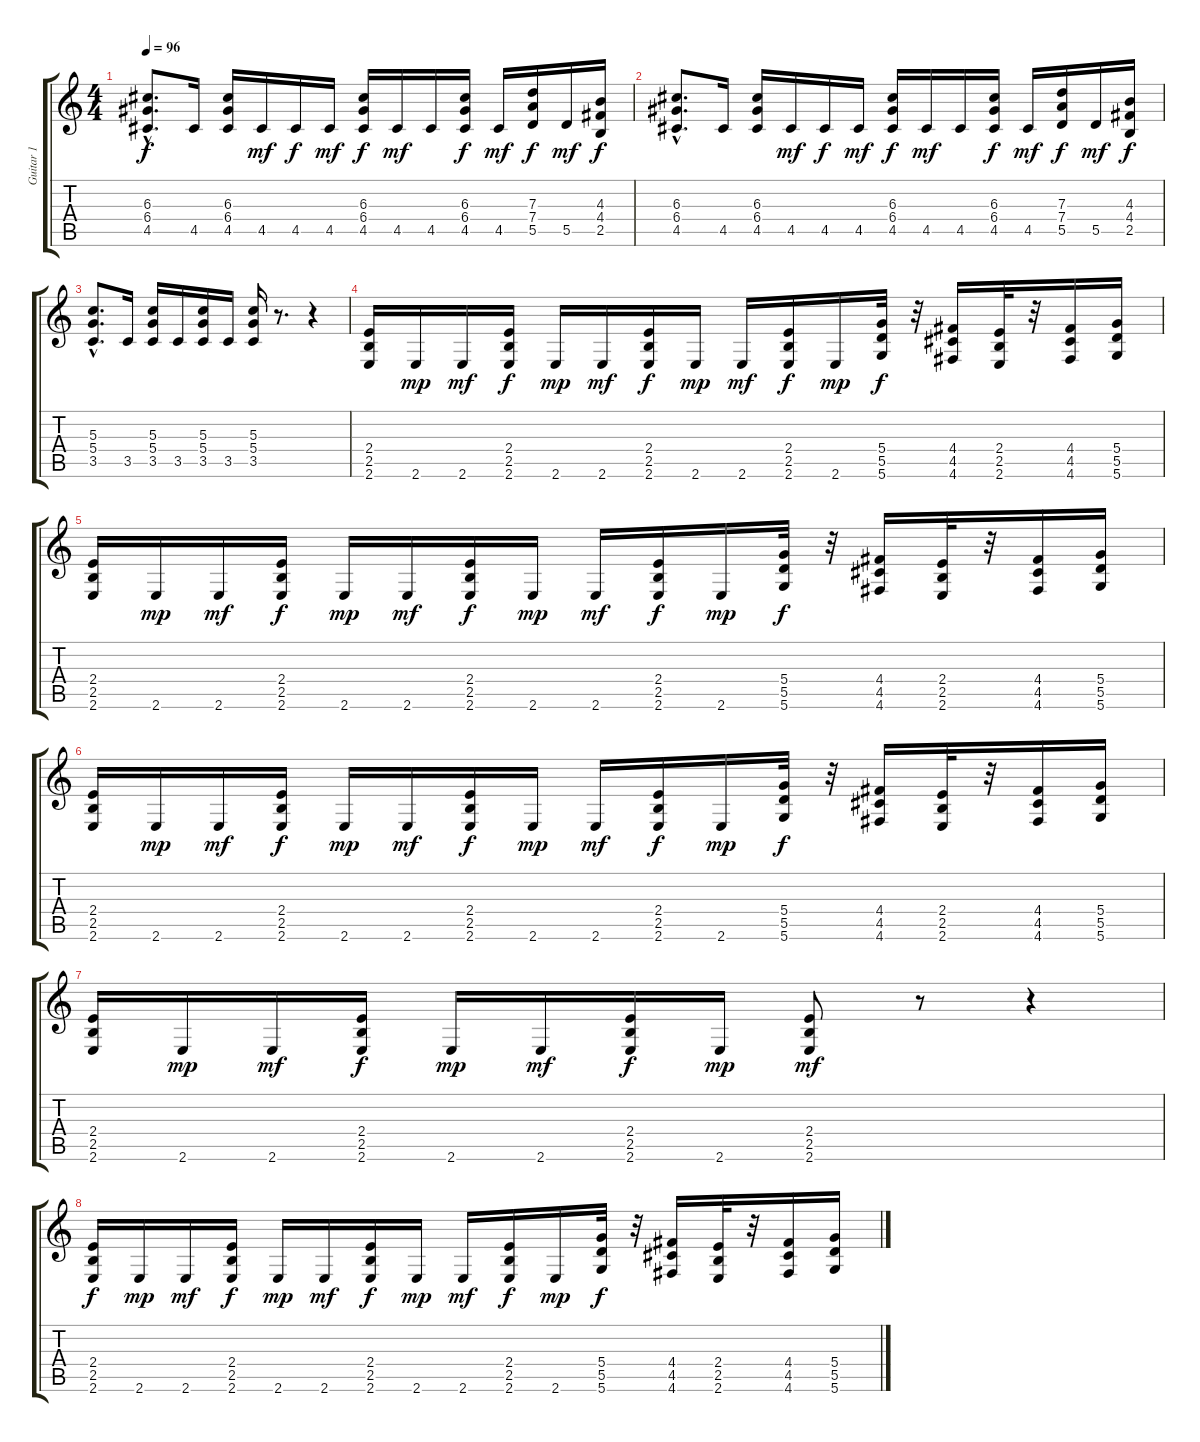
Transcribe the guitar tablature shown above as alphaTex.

\track ("Guitar 1" "Guitar 1") {instrument distortionguitar}
\staff {score tabs}
\tuning (E4 B3 G3 D3 A2 D2) {hide}
\ts (4 4)
\tempo 96
\clef g2
\ks c
(6.3{hac} 6.4{hac} 4.5{hac}).8{d dy f} 4.5.16 (6.3 6.4 4.5).16 4.5.16{dy mf} 4.5.16{dy f} 4.5.16{dy mf} (6.3 6.4 4.5).16{dy f} 4.5.16{dy mf} 4.5.16 (6.3 6.4 4.5).16{dy f} 4.5.16{dy mf} (7.3 7.4 5.5).16{dy f} 5.5.16{dy mf} (4.3 4.4 2.5).16{dy f} |
(6.3{hac} 6.4{hac} 4.5{hac}).8{d} 4.5.16 (6.3 6.4 4.5).16 4.5.16{dy mf} 4.5.16{dy f} 4.5.16{dy mf} (6.3 6.4 4.5).16{dy f} 4.5.16{dy mf} 4.5.16 (6.3 6.4 4.5).16{dy f} 4.5.16{dy mf} (7.3 7.4 5.5).16{dy f} 5.5.16{dy mf} (4.3 4.4 2.5).16{dy f} |
(5.3{hac} 5.4{hac} 3.5{hac}).8{d} 3.5.16 (5.3 5.4 3.5).16 3.5.16 (5.3 5.4 3.5).16 3.5.16 (5.3 5.4 3.5).16 r.8{d} r.4 |
(2.4 2.5 2.6).16 2.6.16{dy mp} 2.6.16{dy mf} (2.4 2.5 2.6).16{dy f} 2.6.16{dy mp} 2.6.16{dy mf} (2.4 2.5 2.6).16{dy f} 2.6.16{dy mp} 2.6.16{dy mf} (2.4 2.5 2.6).16{dy f} 2.6.16{dy mp} (5.4 5.5 5.6).32{dy f} r.32 (4.4 4.5 4.6).16 (2.4 2.5 2.6).32 r.32 (4.4 4.5 4.6).16 (5.4 5.5 5.6).16 |
(2.4 2.5 2.6).16 2.6.16{dy mp} 2.6.16{dy mf} (2.4 2.5 2.6).16{dy f} 2.6.16{dy mp} 2.6.16{dy mf} (2.4 2.5 2.6).16{dy f} 2.6.16{dy mp} 2.6.16{dy mf} (2.4 2.5 2.6).16{dy f} 2.6.16{dy mp} (5.4 5.5 5.6).32{dy f} r.32 (4.4 4.5 4.6).16 (2.4 2.5 2.6).32 r.32 (4.4 4.5 4.6).16 (5.4 5.5 5.6).16 |
(2.4 2.5 2.6).16 2.6.16{dy mp} 2.6.16{dy mf} (2.4 2.5 2.6).16{dy f} 2.6.16{dy mp} 2.6.16{dy mf} (2.4 2.5 2.6).16{dy f} 2.6.16{dy mp} 2.6.16{dy mf} (2.4 2.5 2.6).16{dy f} 2.6.16{dy mp} (5.4 5.5 5.6).32{dy f} r.32 (4.4 4.5 4.6).16 (2.4 2.5 2.6).32 r.32 (4.4 4.5 4.6).16 (5.4 5.5 5.6).16 |
(2.4 2.5 2.6).16 2.6.16{dy mp} 2.6.16{dy mf} (2.4 2.5 2.6).16{dy f} 2.6.16{dy mp} 2.6.16{dy mf} (2.4 2.5 2.6).16{dy f} 2.6.16{dy mp} (2.4 2.5 2.6).8{dy mf} r.8 r.4 |
(2.4 2.5 2.6).16{dy f} 2.6.16{dy mp} 2.6.16{dy mf} (2.4 2.5 2.6).16{dy f} 2.6.16{dy mp} 2.6.16{dy mf} (2.4 2.5 2.6).16{dy f} 2.6.16{dy mp} 2.6.16{dy mf} (2.4 2.5 2.6).16{dy f} 2.6.16{dy mp} (5.4 5.5 5.6).32{dy f} r.32 (4.4 4.5 4.6).16 (2.4 2.5 2.6).32 r.32 (4.4 4.5 4.6).16 (5.4 5.5 5.6).16
